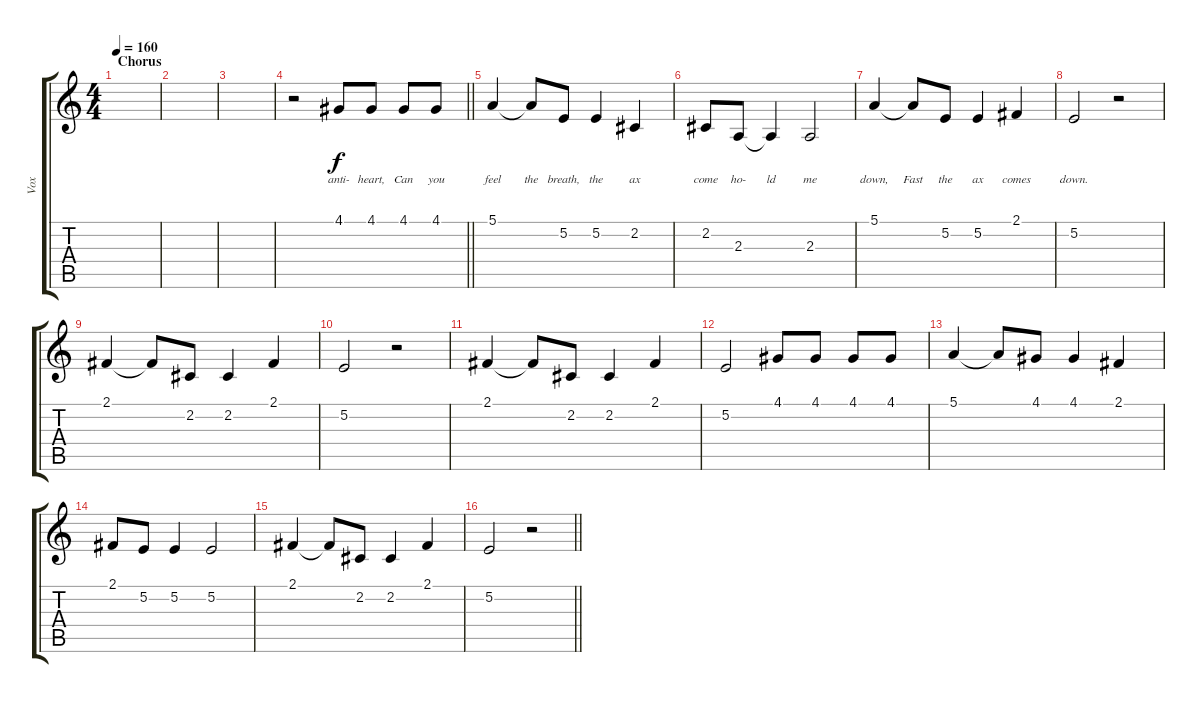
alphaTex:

\track ("Vox" "Vox") {instrument altosax}
\staff {score tabs}
\tuning (E4 B3 G3 D3 A2 D2) {hide}
\ts (4 4)
\section ("" "Chorus")
\tempo 160
\clef g2
\ks c
|
|
|
\barLineRight lightlight
r.2 4.1.8{lyrics (0 "anti-") lyrics (1 "") lyrics (2 "") lyrics (3 "") lyrics (4 "")} 4.1.8{lyrics (0 "heart,") lyrics (1 "") lyrics (2 "") lyrics (3 "") lyrics (4 "")} 4.1.8{lyrics (0 "Can") lyrics (1 "") lyrics (2 "") lyrics (3 "") lyrics (4 "")} 4.1.8{lyrics (0 "you") lyrics (1 "") lyrics (2 "") lyrics (3 "") lyrics (4 "")} |
\section ("" "")
5.1.4{lyrics (0 "feel") lyrics (1 "") lyrics (2 "") lyrics (3 "") lyrics (4 "")} 5.1{t}.8{lyrics (0 "the") lyrics (1 "") lyrics (2 "") lyrics (3 "") lyrics (4 "")} 5.2.8{lyrics (0 "breath,") lyrics (1 "") lyrics (2 "") lyrics (3 "") lyrics (4 "")} 5.2.4{lyrics (0 "the") lyrics (1 "") lyrics (2 "") lyrics (3 "") lyrics (4 "")} 2.2.4{lyrics (0 "ax") lyrics (1 "") lyrics (2 "") lyrics (3 "") lyrics (4 "")} |
2.2.8{lyrics (0 "come") lyrics (1 "") lyrics (2 "") lyrics (3 "") lyrics (4 "")} 2.3.8{lyrics (0 "ho-") lyrics (1 "") lyrics (2 "") lyrics (3 "") lyrics (4 "")} 2.3{t}.4{lyrics (0 "ld") lyrics (1 "") lyrics (2 "") lyrics (3 "") lyrics (4 "")} 2.3.2{lyrics (0 "me") lyrics (1 "") lyrics (2 "") lyrics (3 "") lyrics (4 "")} |
5.1.4{lyrics (0 "down,") lyrics (1 "") lyrics (2 "") lyrics (3 "") lyrics (4 "")} 5.1{t}.8{lyrics (0 "Fast") lyrics (1 "") lyrics (2 "") lyrics (3 "") lyrics (4 "")} 5.2.8{lyrics (0 "the") lyrics (1 "") lyrics (2 "") lyrics (3 "") lyrics (4 "")} 5.2.4{lyrics (0 "ax") lyrics (1 "") lyrics (2 "") lyrics (3 "") lyrics (4 "")} 2.1.4{lyrics (0 "comes") lyrics (1 "") lyrics (2 "") lyrics (3 "") lyrics (4 "")} |
5.2.2{lyrics (0 "down.") lyrics (1 "") lyrics (2 "") lyrics (3 "") lyrics (4 "")} r.2 |
2.1.4 2.1{t}.8 2.2.8 2.2.4 2.1.4 |
5.2.2 r.2 |
2.1.4 2.1{t}.8 2.2.8 2.2.4 2.1.4 |
5.2.2 4.1.8 4.1.8 4.1.8 4.1.8 |
5.1.4 5.1{t}.8 4.1.8 4.1.4 2.1.4 |
2.1.8 5.2.8 5.2.4 5.2.2 |
2.1.4 2.1{t}.8 2.2.8 2.2.4 2.1.4 |
\barLineRight lightlight
5.2.2 r.2
